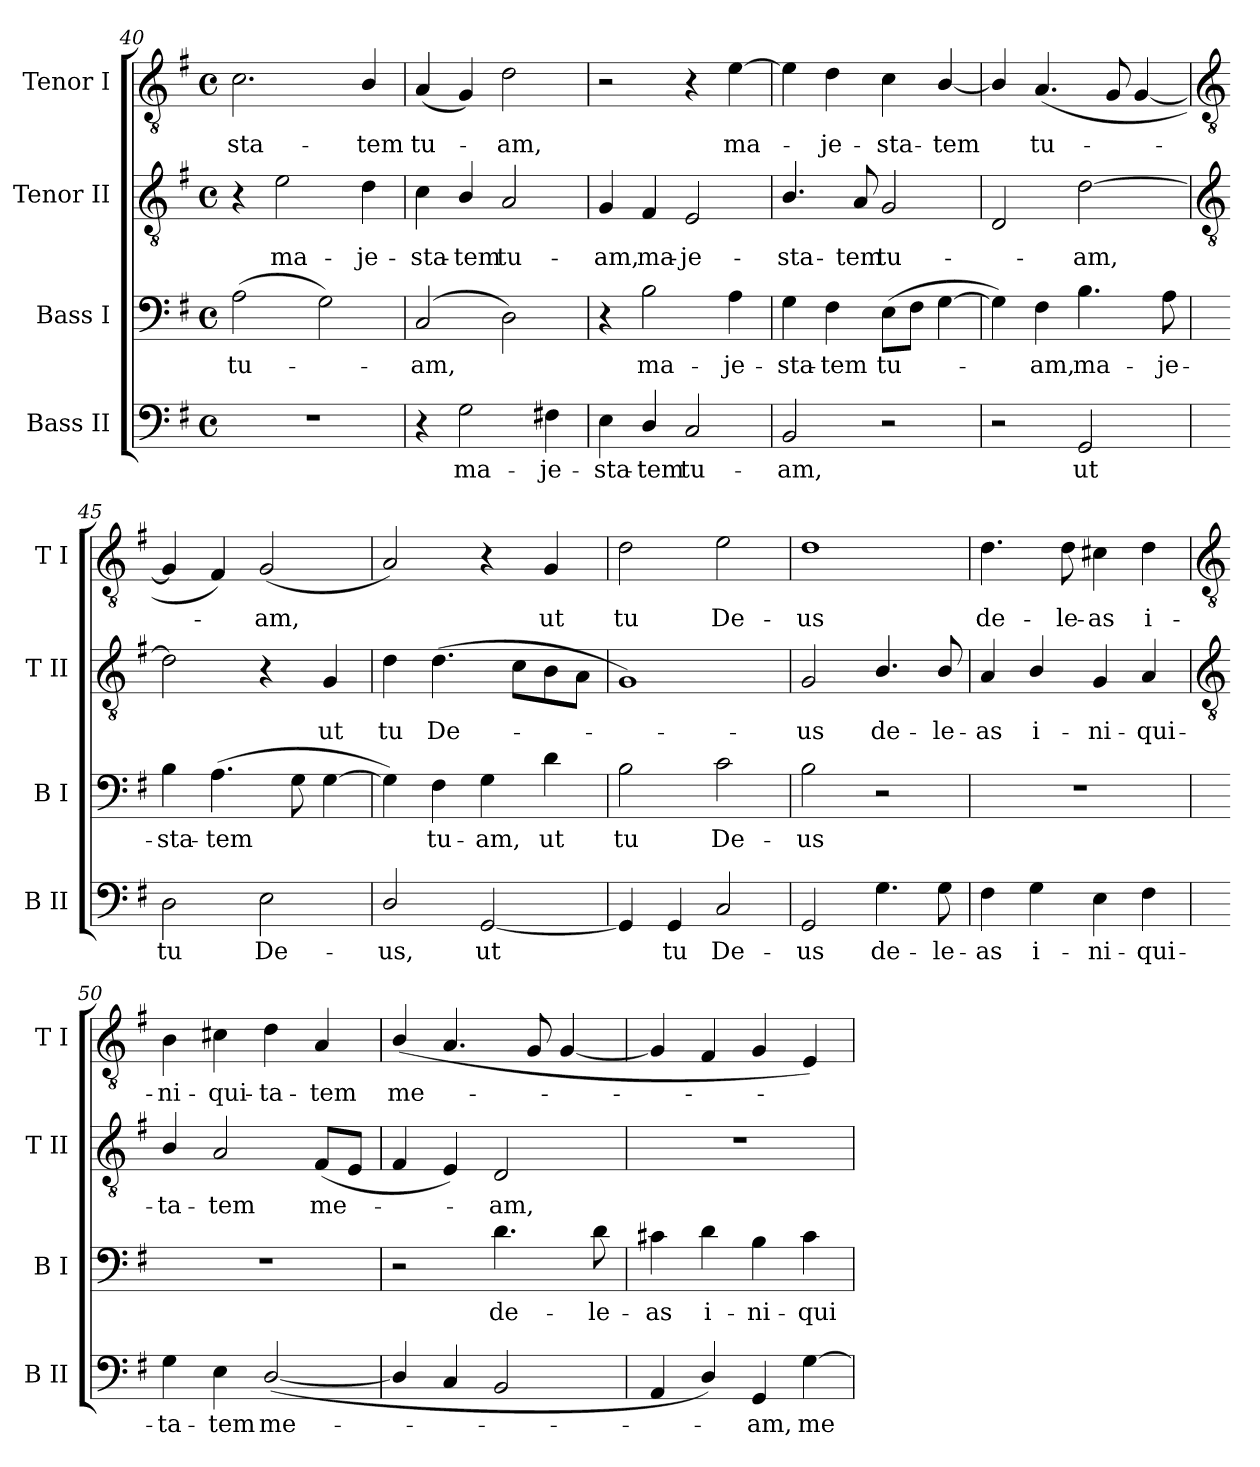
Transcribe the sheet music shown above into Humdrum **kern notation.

**kern	**text	**kern	**text	**kern	**text	**kern	**text
*part4	*part4	*part3	*part3	*part2	*part2	*part1	*part1
*staff4	*staff4	*staff3	*staff3	*staff2	*staff2	*staff1	*staff1
*I"Bass II	*	*I"Bass I	*	*I"Tenor II	*	*I"Tenor I	*
*I'B II	*	*I'B I	*	*I'T II	*	*I'T I	*
!!LO:LB:g=z
*clefF4	*	*clefF4	*	*clefGv2	*	*clefGv2	*
*k[f#]	*	*k[f#]	*	*k[f#]	*	*k[f#]	*
*G:	*	*G:	*	*G:	*	*G:	*
*M4/4	*	*M4/4	*	*M4/4	*	*M4/4	*
*met(c)	*	*met(c)	*	*met(c)	*	*met(c)	*
=40	=40	=40	=40	=40	=40	=40	=40
!	!	!	!LO:LY:b	!	!	!	!LO:LY:b
1r	.	(>2A	tu-	4r	.	2.c	-sta-
!	!	!	!	!	!LO:LY:b	!	!
.	.	.	.	2e	ma-	.	.
.	.	2G)	.	.	.	.	.
!	!	!	!	!	!LO:LY:b	!	!LO:LY:b
.	.	.	.	4d	-je-	4B/	-tem
=41	=41	=41	=41	=41	=41	=41	=41
!	!	!	!LO:LY:b	!	!LO:LY:b	!	!LO:LY:b
4r	.	(<2C	am,	4c	-sta-	(<4A	tu-
!	!LO:LY:b	!	!	!	!LO:LY:b	!	!
2G	ma-	.	.	4B/	-tem	4G)	.
!	!	!	!	!	!LO:LY:b	!	!LO:LY:b
.	.	2D)	.	2A	tu-	2d	am,
!	!LO:LY:b	!	!	!	!	!	!
4F#X	-je-	.	.	.	.	.	.
=42	=42	=42	=42	=42	=42	=42	=42
!	!LO:LY:b	!	!	!	!LO:LY:b	!	!
4E	-sta-	4r	.	4G	-am,	2r	.
!	!LO:LY:b	!	!LO:LY:b	!	!LO:LY:b	!	!
4D/	-tem	2B	ma-	4F#	ma-	.	.
!	!LO:LY:b	!	!	!	!LO:LY:b	!	!
2C	tu-	.	.	2E	-je-	4r	.
!	!	!	!LO:LY:b	!	!	!	!LO:LY:b
.	.	4A	-je-	.	.	[4e	ma-
=43	=43	=43	=43	=43	=43	=43	=43
!	!LO:LY:b	!	!LO:LY:b	!	!LO:LY:b	!	!
2BB	-am,	4G	-sta-	4.B/	-sta-	4e]	.
!	!	!	!LO:LY:b	!	!	!	!LO:LY:b
.	.	4F#	-tem	.	.	4d	je-
!	!	!	!	!	!LO:LY:b	!	!
.	.	.	.	8A	-tem	.	.
!	!	!	!LO:LY:b	!	!LO:LY:b	!	!LO:LY:b
2r	.	(>8EL	tu-	2G	tu-	4c	-sta-
.	.	8F#J	.	.	.	.	.
!	!	!	!	!	!	!	!LO:LY:b
.	.	[4G	.	.	.	[4B/	-tem
=44	=44	=44	=44	=44	=44	=44	=44
2r	.	4G])	.	2D	.	4B/]	.
!	!	!	!LO:LY:b	!	!	!	!LO:LY:b
.	.	4F#	am,	.	.	(<4.A	tu-
!	!LO:LY:b	!	!LO:LY:b	!	!LO:LY:b	!	!
2GG	ut	4.B	ma-	[2d	am,	.	.
.	.	.	.	.	.	8G	.
.	.	.	.	.	.	[4G	.
!	!	!	!LO:LY:b	!	!	!	!
.	.	8A	-je-	.	.	.	.
!!LO:LB:g=z
=45	=45	=45	=45	=45	=45	=45	=45
*	*	*	*	*clefGv2	*	*clefGv2	*
!	!LO:LY:b	!	!LO:LY:b	!	!	!	!
2D	tu	4B	-sta-	2d]	.	4G]	.
!	!	!	!LO:LY:b	!	!	!	!
.	.	(>4.A	-tem	.	.	4F#)	.
!	!LO:LY:b	!	!	!	!	!	!LO:LY:b
2E	De-	.	.	4r	.	(<2G	am,
.	.	8G	.	.	.	.	.
!	!	!	!	!	!LO:LY:b	!	!
.	.	[4G	.	4G	ut	.	.
=46	=46	=46	=46	=46	=46	=46	=46
!	!LO:LY:b	!	!	!	!LO:LY:b	!	!
2D/	-us,	4G])	.	4d	tu	2A)	.
!	!	!	!LO:LY:b	!	!LO:LY:b	!	!
.	.	4F#	tu-	(>4.d	De-	.	.
!	!LO:LY:b	!	!LO:LY:b	!	!	!	!
[2GG	ut	4G	-am,	.	.	4r	.
.	.	.	.	8cL	.	.	.
!	!	!	!LO:LY:b	!	!	!	!LO:LY:b
.	.	4d	ut	8B	.	4G	ut
.	.	.	.	8AJ	.	.	.
=47	=47	=47	=47	=47	=47	=47	=47
!	!	!	!LO:LY:b	!	!	!	!LO:LY:b
4GG]	.	2B	tu	1G)	.	2d	tu
!	!LO:LY:b	!	!	!	!	!	!
4GG	tu	.	.	.	.	.	.
!	!LO:LY:b	!	!LO:LY:b	!	!	!	!LO:LY:b
2C	De-	2c	De-	.	.	2e	De-
=48	=48	=48	=48	=48	=48	=48	=48
!	!LO:LY:b	!	!LO:LY:b	!	!LO:LY:b	!	!LO:LY:b
2GG	-us	2B	-us	2G	us	1d	-us
!	!LO:LY:b	!	!	!	!LO:LY:b	!	!
4.G	de-	2r	.	4.B/	de-	.	.
!	!LO:LY:b	!	!	!	!LO:LY:b	!	!
8G	-le-	.	.	8B/	-le-	.	.
=49	=49	=49	=49	=49	=49	=49	=49
!	!LO:LY:b	!	!	!	!LO:LY:b	!	!LO:LY:b
4F#	-as	1r	.	4A	-as	4.d	de-
!	!LO:LY:b	!	!	!	!LO:LY:b	!	!
4G	i-	.	.	4B/	i-	.	.
!	!	!	!	!	!	!	!LO:LY:b
.	.	.	.	.	.	8d	-le-
!	!LO:LY:b	!	!	!	!LO:LY:b	!	!LO:LY:b
4E	-ni-	.	.	4G	-ni-	4c#X	-as
!	!LO:LY:b	!	!	!	!LO:LY:b	!	!LO:LY:b
4F#	-qui-	.	.	4A	-qui-	4d	i-
!!LO:LB:g=z
=50	=50	=50	=50	=50	=50	=50	=50
*	*	*	*	*clefGv2	*	*clefGv2	*
!	!LO:LY:b	!	!	!	!LO:LY:b	!	!LO:LY:b
4G	-ta-	1r	.	4B/	-ta-	4B	-ni-
!	!LO:LY:b	!	!	!	!LO:LY:b	!	!LO:LY:b
4E	-tem	.	.	2A	-tem	4c#X	-qui-
!	!LO:LY:b	!	!	!	!	!	!LO:LY:b
(<[2D/	me-	.	.	.	.	4d	-ta-
!	!	!	!	!	!LO:LY:b	!	!LO:LY:b
.	.	.	.	(<8F#L	me-	4A	-tem
.	.	.	.	8EJ	.	.	.
=51	=51	=51	=51	=51	=51	=51	=51
!	!	!	!	!	!	!	!LO:LY:b
4D/]	.	2r	.	4F#	.	(<4B/	me-
4C	.	.	.	4E)	.	4.A	.
!	!	!	!LO:LY:b	!	!LO:LY:b	!	!
2BB	.	4.d	de-	2D	am,	.	.
.	.	.	.	.	.	8G	.
.	.	.	.	.	.	[4G	.
!	!	!	!LO:LY:b	!	!	!	!
.	.	8d	-le-	.	.	.	.
=52	=52	=52	=52	=52	=52	=52	=52
!	!	!	!LO:LY:b	!	!	!	!
4AA	.	4c#X	-as	1r	.	4G]	.
!	!	!	!LO:LY:b	!	!	!	!
4D/)	.	4d	i-	.	.	4F#	.
!	!LO:LY:b	!	!LO:LY:b	!	!	!	!
4GG	am,	4B	-ni-	.	.	4G	.
!	!LO:LY:b	!	!LO:LY:b	!	!	!	!
[4G	me-	4c#	-qui-	.	.	4E)	.
=	=	=	=	=	=	=	=
*-	*-	*-	*-	*-	*-	*-	*-
